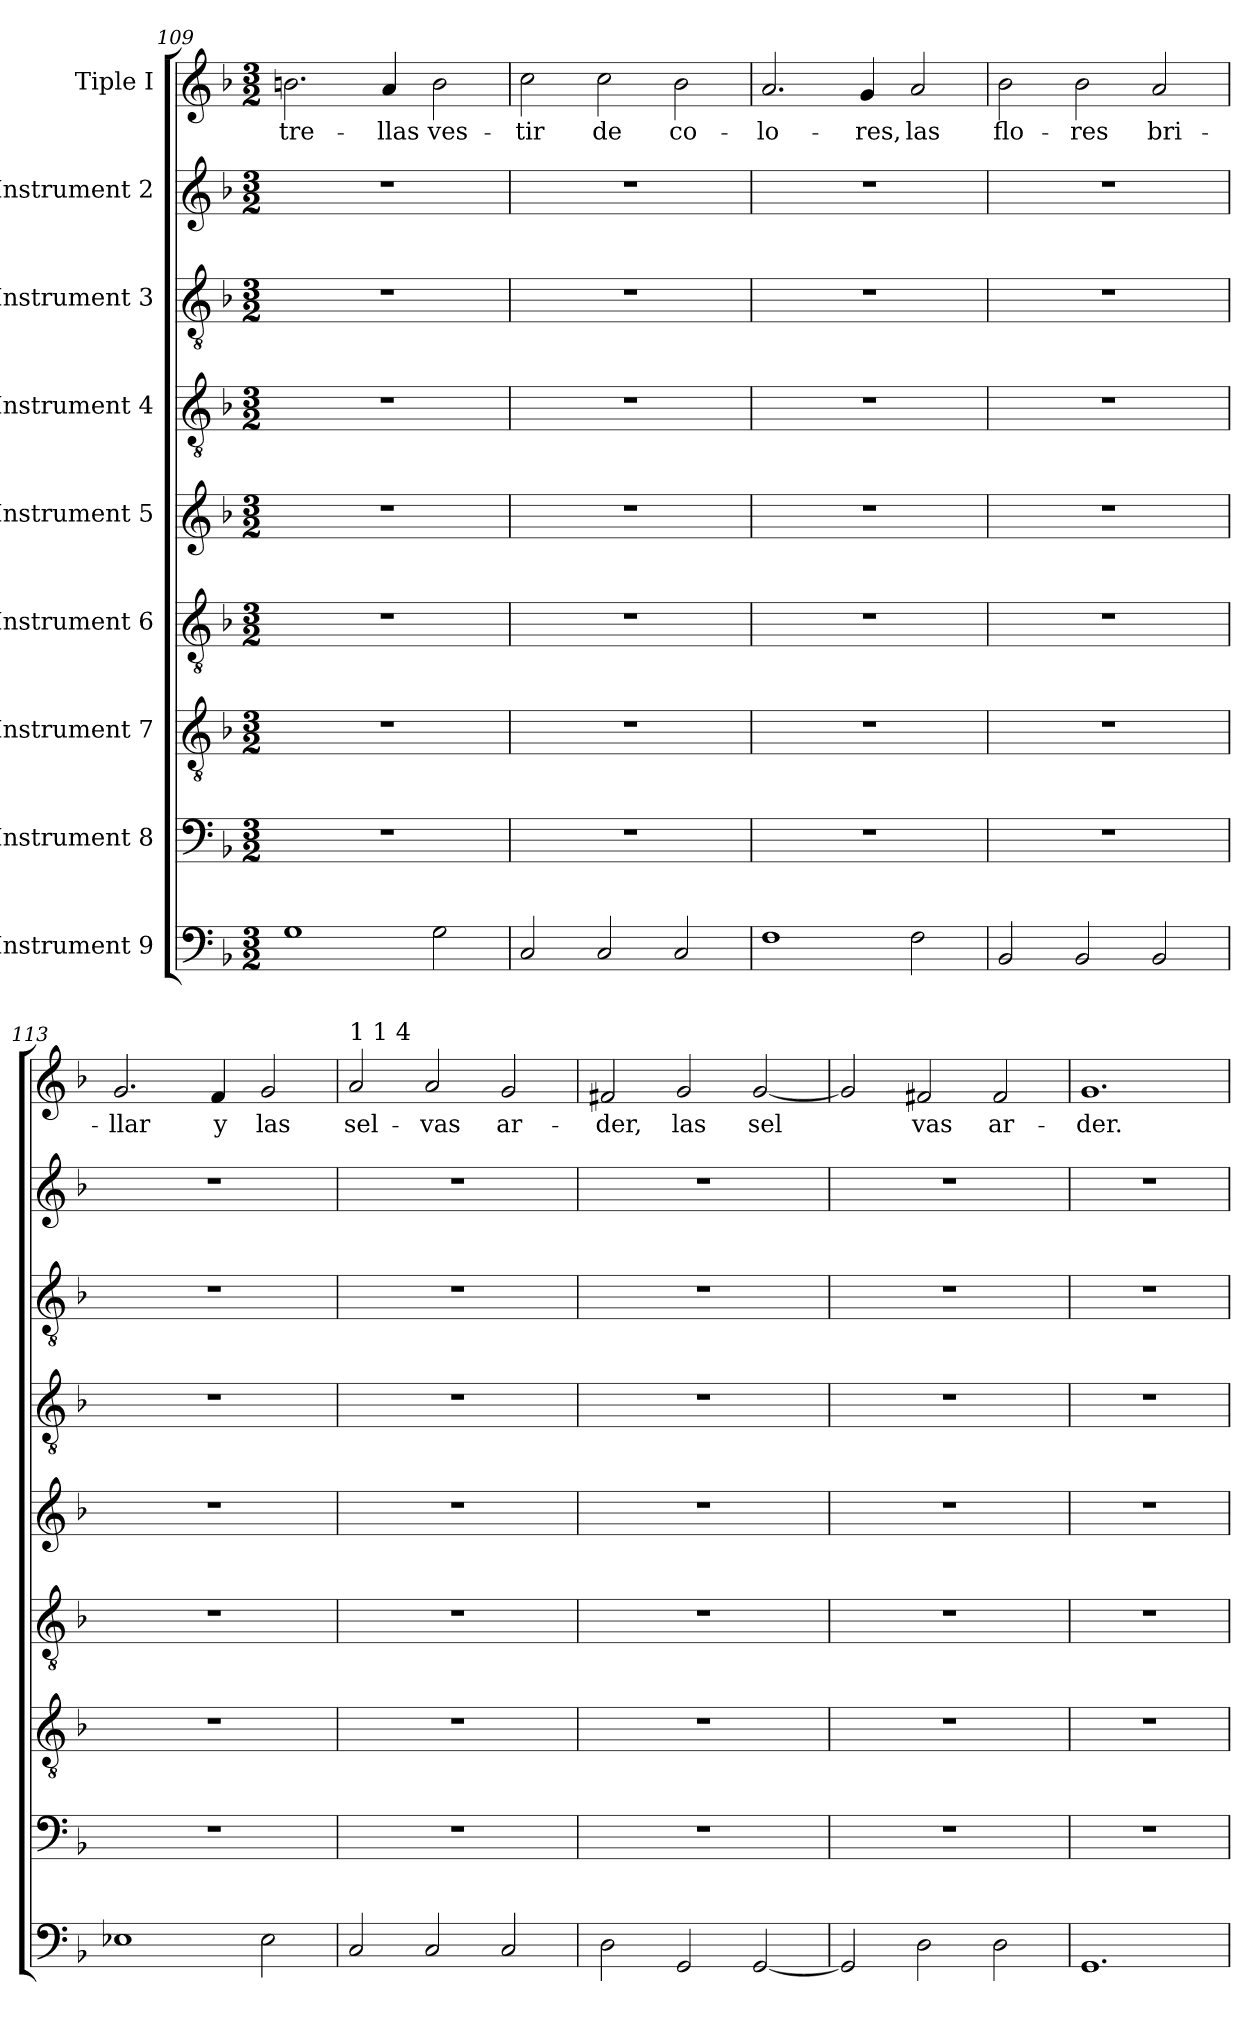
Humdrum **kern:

**kern	**kern	**kern	**kern	**kern	**kern	**kern	**kern	**kern	**text
*part9	*part8	*part7	*part6	*part5	*part4	*part3	*part2	*part1	*part1
*staff9	*staff8	*staff7	*staff6	*staff5	*staff4	*staff3	*staff2	*staff1	*staff1
*I"Instrument 9	*I"Instrument 8	*I"Instrument 7	*I"Instrument 6	*I"Instrument 5	*I"Instrument 4	*I"Instrument 3	*I"Instrument 2	*I"Tiple I	*
*clefF4	*clefF4	*clefGv2	*clefGv2	*clefG2	*clefGv2	*clefGv2	*clefG2	*clefG2	*
*k[b-]	*k[b-]	*k[b-]	*k[b-]	*k[b-]	*k[b-]	*k[b-]	*k[b-]	*k[b-]	*
*F:	*F:	*F:	*F:	*F:	*F:	*F:	*F:	*F:	*
*M3/2	*M3/2	*M3/2	*M3/2	*M3/2	*M3/2	*M3/2	*M3/2	*M3/2	*
=109	=109	=109	=109	=109	=109	=109	=109	=109	=109
!	!	!	!	!	!	!	!	!	!LO:LY:b:cj
1G	1.r	1.r	1.r	1.r	1.r	1.r	1.r	2.bn\	-tre-
!	!	!	!	!	!	!	!	!	!LO:LY:b:cj
.	.	.	.	.	.	.	.	4a/	-llas
!	!	!	!	!	!	!	!	!	!LO:LY:b:cj
2G\	.	.	.	.	.	.	.	2b\	ves-
=110	=110	=110	=110	=110	=110	=110	=110	=110	=110
!	!	!	!	!	!	!	!	!	!LO:LY:b:cj
2C/	1.r	1.r	1.r	1.r	1.r	1.r	1.r	2cc\	-tir
!	!	!	!	!	!	!	!	!	!LO:LY:b:cj
2C/	.	.	.	.	.	.	.	2cc\	de
!	!	!	!	!	!	!	!	!	!LO:LY:b:cj
2C/	.	.	.	.	.	.	.	2b-\	co-
=111	=111	=111	=111	=111	=111	=111	=111	=111	=111
!	!	!	!	!	!	!	!	!	!LO:LY:b:cj
1F	1.r	1.r	1.r	1.r	1.r	1.r	1.r	2.a/	-lo-
!	!	!	!	!	!	!	!	!	!LO:LY:b:cj
.	.	.	.	.	.	.	.	4g/	-res,
!	!	!	!	!	!	!	!	!	!LO:LY:b:cj
2F\	.	.	.	.	.	.	.	2a/	las
=112	=112	=112	=112	=112	=112	=112	=112	=112	=112
!	!	!	!	!	!	!	!	!	!LO:LY:b:cj
2BB-/	1.r	1.r	1.r	1.r	1.r	1.r	1.r	2b-\	flo-
!	!	!	!	!	!	!	!	!	!LO:LY:b:cj
2BB-/	.	.	.	.	.	.	.	2b-\	-res
!	!	!	!	!	!	!	!	!	!LO:LY:b:cj
2BB-/	.	.	.	.	.	.	.	2a/	bri-
=113	=113	=113	=113	=113	=113	=113	=113	=113	=113
!	!	!	!	!	!	!	!	!	!LO:LY:b:cj
1E-X	1.r	1.r	1.r	1.r	1.r	1.r	1.r	2.g/	-llar
!	!	!	!	!	!	!	!	!	!LO:LY:b:cj
.	.	.	.	.	.	.	.	4f/	y
!	!	!	!	!	!	!	!	!	!LO:LY:b:cj
2E-\	.	.	.	.	.	.	.	2g/	las
!!LO:LB:g=z
=114	=114	=114	=114	=114	=114	=114	=114	=114	=114
!	!	!	!	!	!	!	!	!LO:TX:a:t=1 1 4	!
!	!	!	!	!	!	!	!	!	!LO:LY:b:cj
2C/	1.r	1.r	1.r	1.r	1.r	1.r	1.r	2a/	sel-
!	!	!	!	!	!	!	!	!	!LO:LY:b:cj
2C/	.	.	.	.	.	.	.	2a/	-vas
!	!	!	!	!	!	!	!	!	!LO:LY:b:cj
2C/	.	.	.	.	.	.	.	2g/	ar-
=115	=115	=115	=115	=115	=115	=115	=115	=115	=115
!	!	!	!	!	!	!	!	!	!LO:LY:b:cj
2D\	1.r	1.r	1.r	1.r	1.r	1.r	1.r	2f#X/	-der,
!	!	!	!	!	!	!	!	!	!LO:LY:b:cj
2GG/	.	.	.	.	.	.	.	2g/	las
!	!	!	!	!	!	!	!	!	!LO:LY:b:cj
[<2GG/	.	.	.	.	.	.	.	[<2g/	sel-
=116	=116	=116	=116	=116	=116	=116	=116	=116	=116
!	!	!	!	!	!	!	!	!	!LO:LY:b:cj
2GG/]	1.r	1.r	1.r	1.r	1.r	1.r	1.r	2g/]	--
!	!	!	!	!	!	!	!	!	!LO:LY:b:cj
2D\	.	.	.	.	.	.	.	2f#X/	-vas
!	!	!	!	!	!	!	!	!	!LO:LY:b:cj
2D\	.	.	.	.	.	.	.	2f#/	ar-
=117	=117	=117	=117	=117	=117	=117	=117	=117	=117
!	!	!	!	!	!	!	!	!	!LO:LY:b:cj
1.GG	1.r	1.r	1.r	1.r	1.r	1.r	1.r	1.g	-der.
=	=	=	=	=	=	=	=	=	=
*-	*-	*-	*-	*-	*-	*-	*-	*-	*-
